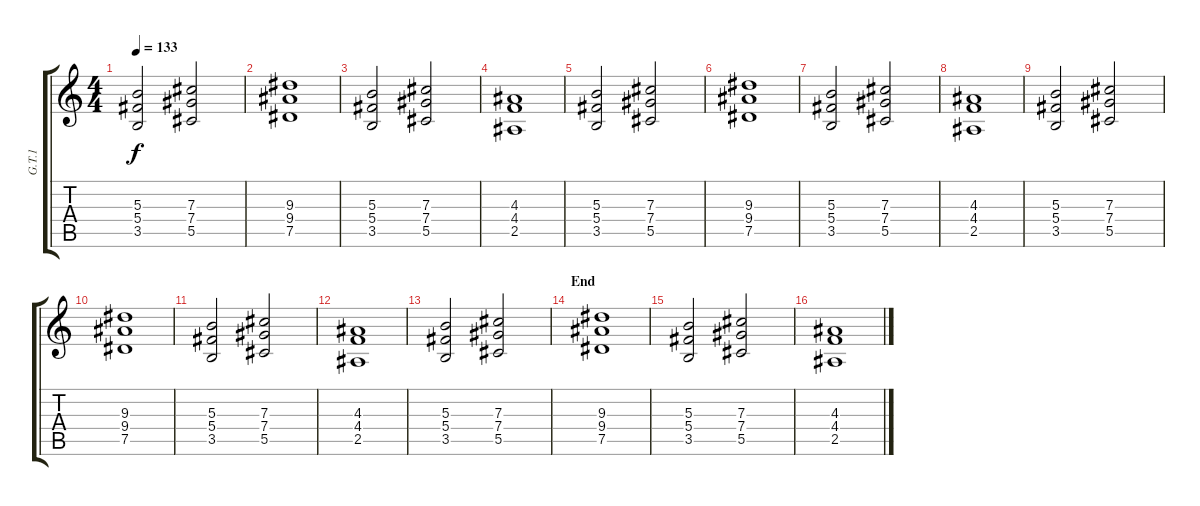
\track ("G.T.1" "G.T.1") {instrument overdrivenguitar}
\staff {score tabs}
\tuning (Eb4 Bb3 Gb3 Db3 Ab2 Eb2) {hide}
\ts (4 4)
\tempo 133
\clef g2
\ks c
(5.3 5.4 3.5).2{dy f} (7.3 7.4 5.5).2 |
(9.3 9.4 7.5).1 |
(5.3 5.4 3.5).2 (7.3 7.4 5.5).2 |
(4.3 4.4 2.5).1 |
(5.3 5.4 3.5).2 (7.3 7.4 5.5).2 |
(9.3 9.4 7.5).1 |
(5.3 5.4 3.5).2 (7.3 7.4 5.5).2 |
(4.3 4.4 2.5).1 |
(5.3 5.4 3.5).2 (7.3 7.4 5.5).2 |
(9.3 9.4 7.5).1 |
(5.3 5.4 3.5).2 (7.3 7.4 5.5).2 |
(4.3 4.4 2.5).1 |
(5.3 5.4 3.5).2 (7.3 7.4 5.5).2 |
\section ("" "End")
(9.3 9.4 7.5).1 |
(5.3 5.4 3.5).2 (7.3 7.4 5.5).2 |
(4.3 4.4 2.5).1
